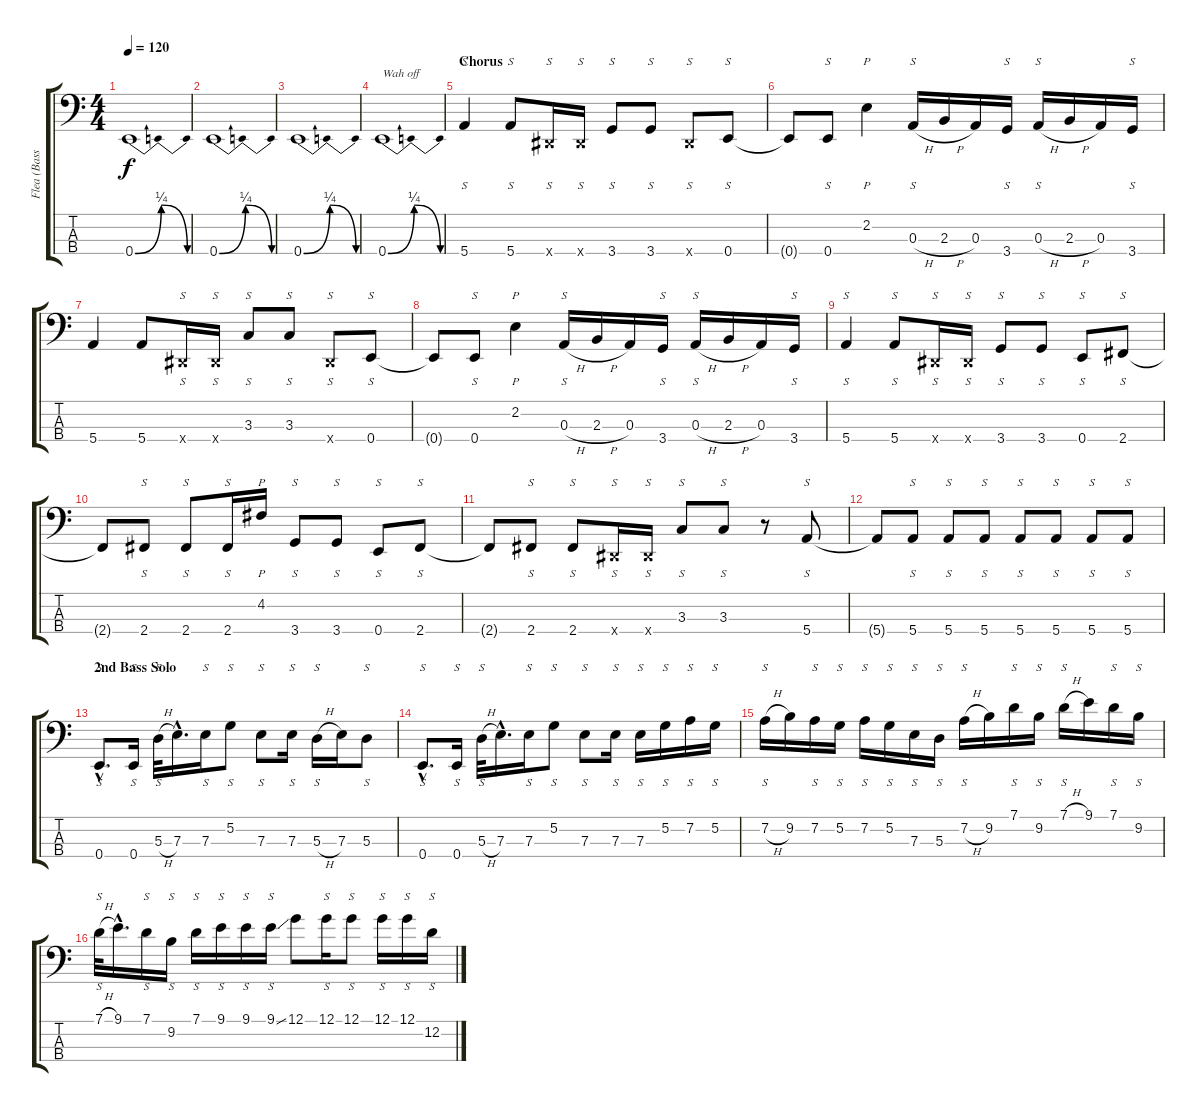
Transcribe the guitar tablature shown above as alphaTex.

\track ("Flea (Bass)" "Flea (Bass") {instrument slapbass1}
\staff {score tabs}
\tuning (G2 D2 A1 E1) {hide}
\ts (4 4)
\tempo 120
\clef f4
\ks c
0.4{be (bendrelease 0 0 15 1 40 1 60 0)}.1{dy f instrument synthbass2} |
0.4{be (bendrelease 0 0 15 1 40 1 60 0)}.1 |
0.4{be (bendrelease 0 0 15 1 40 1 60 0)}.1 |
0.4{be (bendrelease 0 0 15 1 40 1 60 0)}.1{txt "Wah off"} |
\section ("" "Chorus")
5.4.4{s instrument slapbass1} 5.4.8{s} -1.4{x}.16{s} -1.4{x}.16{s} 3.4.8{s} 3.4.8{s} -1.4{x}.8{s} 0.4.8{s} |
0.4{t}.8 0.4.8{s} 2.2.4{p} 0.3{h}.16{s} 2.3{h}.16 0.3.16 3.4.16{s} 0.3{h}.16{s} 2.3{h}.16 0.3.16 3.4.16{s} |
5.4.4 5.4.8 -1.4{x}.16{s} -1.4{x}.16{s} 3.3.8{s} 3.3.8{s} -1.4{x}.8{s} 0.4.8{s} |
0.4{t}.8 0.4.8{s} 2.2.4{p} 0.3{h}.16{s} 2.3{h}.16 0.3.16 3.4.16{s} 0.3{h}.16{s} 2.3{h}.16 0.3.16 3.4.16{s} |
5.4.4{s} 5.4.8{s} -1.4{x}.16{s} -1.4{x}.16{s} 3.4.8{s} 3.4.8{s} 0.4.8{s} 2.4.8{s} |
2.4{t}.8 2.4.8{s} 2.4.8{s} 2.4.16{s} 4.2.16{p} 3.4.8{s} 3.4.8{s} 0.4.8{s} 2.4.8{s} |
2.4{t}.8 2.4.8{s} 2.4.8{s} -1.4{x}.16{s} -1.4{x}.16{s} 3.3.8{s} 3.3.8{s} r.8 5.4.8{s} |
5.4{t}.8 5.4.8{s} 5.4.8{s} 5.4.8{s} 5.4.8{s} 5.4.8{s} 5.4.8{s} 5.4.8{s} |
\section ("" "2nd Bass Solo")
0.4{hac}.8{s d} 0.4.16{s} 5.3{h}.32{s} 7.3{hac}.16{d} 7.3.16{s} 5.2.8{s} 7.3.8{s} 7.3.16{s} 5.3{h}.16{s} 7.3.16 5.3.8{s} |
0.4{hac}.8{s d} 0.4.16{s} 5.3{h}.32{s} 7.3{hac}.16{d} 7.3.16{s} 5.2.8{s} 7.3.8{s} 7.3.16{s} 7.3.16{s} 5.2.16{s} 7.2.16{s} 5.2.16{s} |
7.2{h}.16{s} 9.2.16 7.2.16{s} 5.2.16{s} 7.2.16{s} 5.2.16{s} 7.3.16{s} 5.3.16{s} 7.2{h}.16{s} 9.2.16 7.1.16{s} 9.2.16{s} 7.1{h}.16{s} 9.1.16 7.1.16{s} 9.2.16{s} |
7.1{h}.32{s} 9.1{hac}.16{d} 7.1.16{s} 9.2.16{s} 7.1.16{s} 9.1.16{s} 9.1.16{s} 9.1{ss}.16{s} 12.1.8 12.1.16{s} 12.1.8{s} 12.1.16{s} 12.1.16{s} 12.2.16{s}
